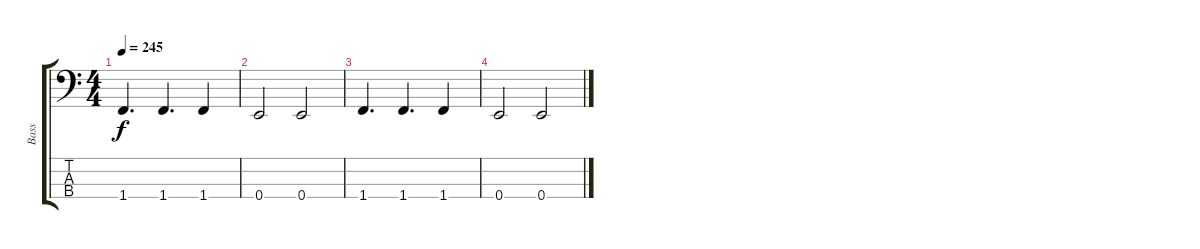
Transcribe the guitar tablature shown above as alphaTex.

\track ("Bass" "Bass") {instrument electricbassfinger}
\staff {score tabs}
\tuning (G2 D2 A1 E1) {hide}
\ts (4 4)
\tempo 245
\clef f4
\ks c
1.4.4{d dy f} 1.4.4{d} 1.4.4 |
0.4.2 0.4.2 |
1.4.4{d} 1.4.4{d} 1.4.4 |
0.4.2 0.4.2
